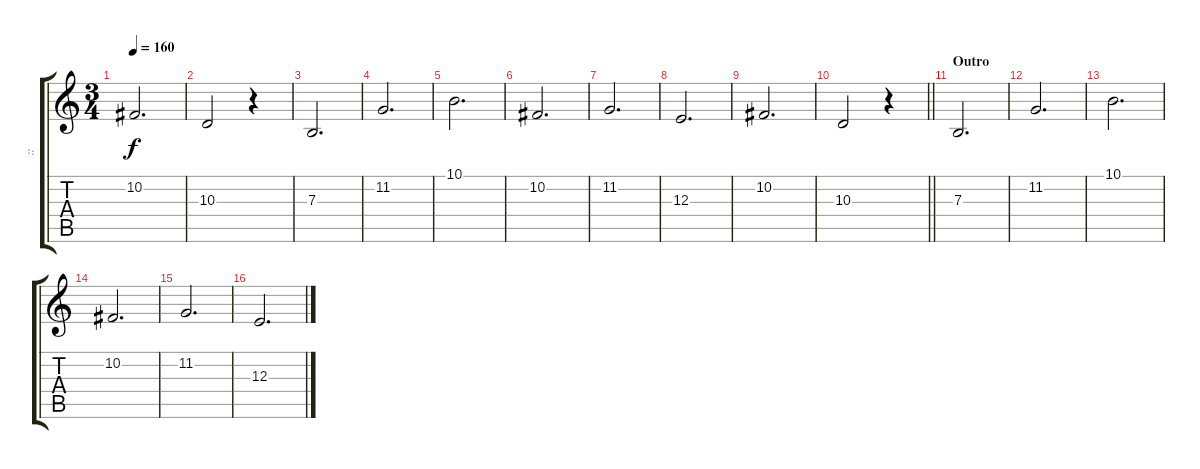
\track ("       :: Craig Jones #5 ::" "       :: ") {instrument sitar}
\staff {score tabs}
\tuning (Db4 Ab3 E3 B2 Gb2 B1) {hide}
\ts (3 4)
\tempo 160
\clef g2
\ks c
10.2.2{d dy f} |
10.3.2 r.4 |
7.3.2{d} |
11.2.2{d} |
10.1.2{d} |
10.2.2{d} |
11.2.2{d} |
12.3.2{d} |
10.2.2{d} |
\barLineRight lightlight
10.3.2 r.4 |
\section ("" "Outro")
7.3.2{d volume 12} |
11.2.2{d} |
10.1.2{d} |
10.2.2{d} |
11.2.2{d} |
12.3.2{d}
